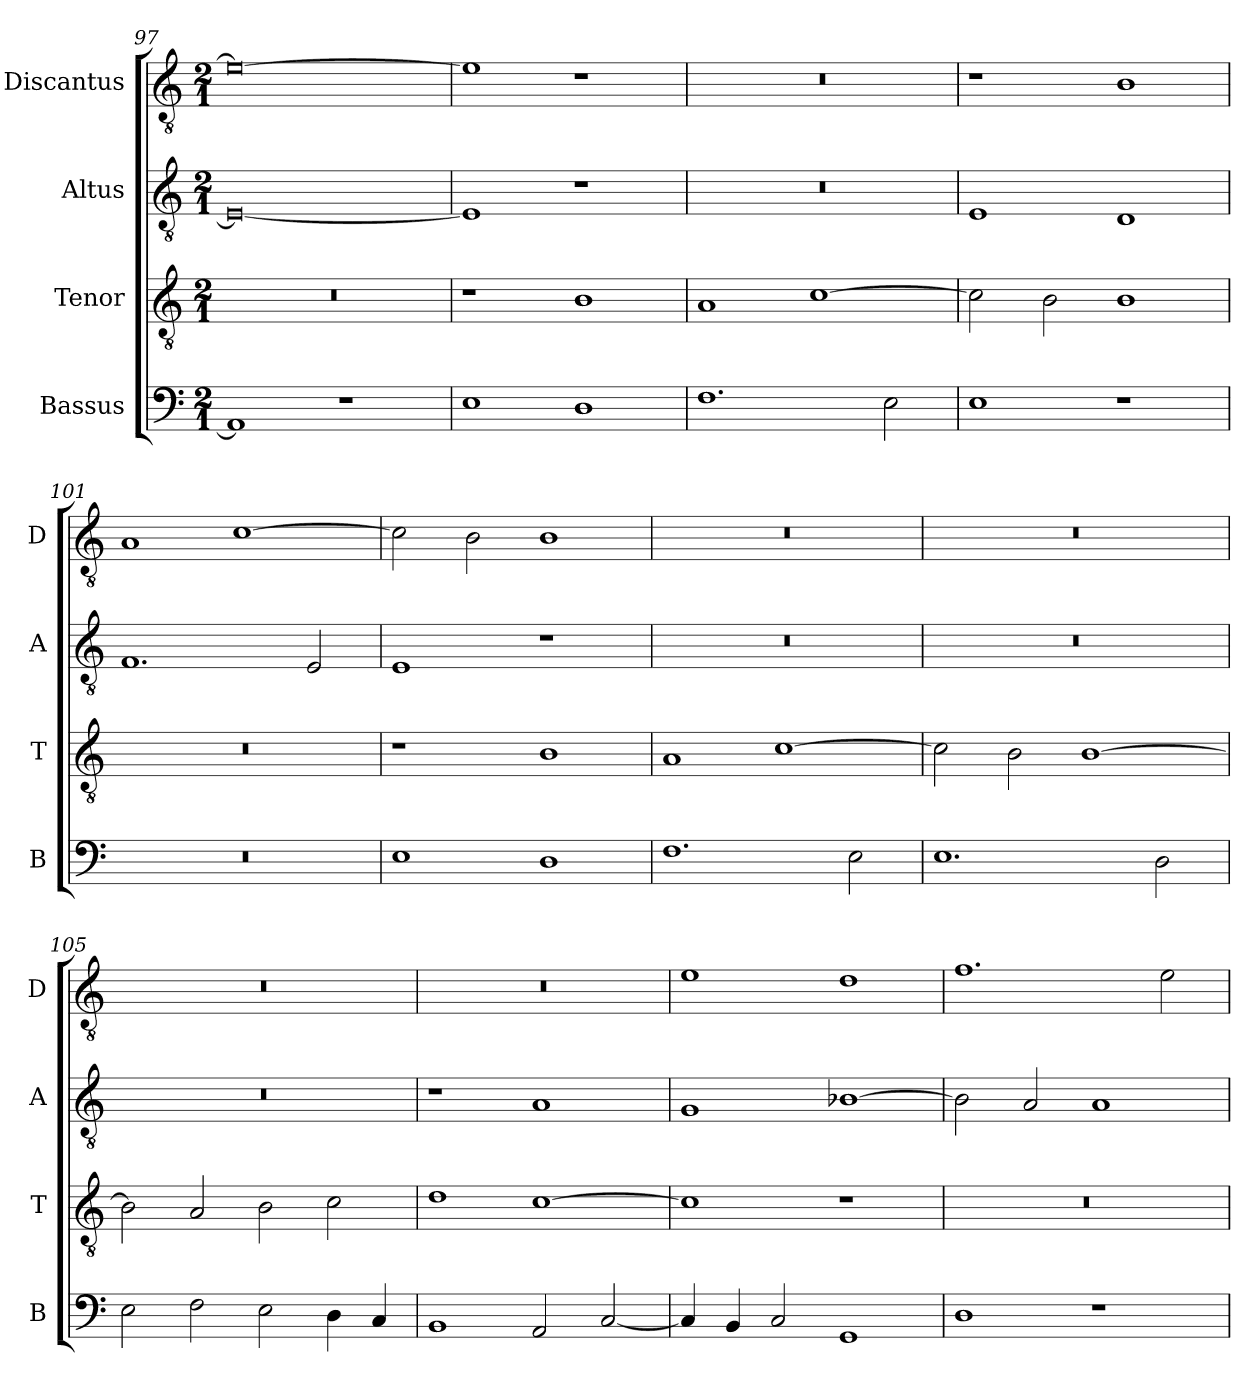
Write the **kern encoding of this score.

**kern	**kern	**kern	**kern
*part4	*part3	*part2	*part1
*staff4	*staff3	*staff2	*staff1
*I"Bassus	*I"Tenor	*I"Altus	*I"Discantus
*I'B	*I'T	*I'A	*I'D
*clefF4	*clefGv2	*clefGv2	*clefGv2
*k[]	*k[]	*k[]	*k[]
*M2/1	*M2/1	*M2/1	*M2/1
=97	=97	=97	=97
1AA]	0r	0E_	0e_
1r	.	.	.
=98	=98	=98	=98
1E	1r	1E]	1e]
1D	1B	1r	1r
=99	=99	=99	=99
1.F	1A	0r	0r
.	[1c	.	.
2E\	.	.	.
=100	=100	=100	=100
1E	2c\]	1E	1r
.	2B\	.	.
1r	1B	1D	1B
=101	=101	=101	=101
0r	0r	1.F	1A
.	.	.	[1c
.	.	2E/	.
=102	=102	=102	=102
1E	1r	1E	2c\]
.	.	.	2B\
1D	1B	1r	1B
=103	=103	=103	=103
1.F	1A	0r	0r
.	[1c	.	.
2E\	.	.	.
=104	=104	=104	=104
1.E	2c\]	0r	0r
.	2B\	.	.
.	[1B	.	.
2D\	.	.	.
=105	=105	=105	=105
2E\	2B\]	0r	0r
2F\	2A/	.	.
2E\	2B\	.	.
4D\	2c\	.	.
4C/	.	.	.
=106	=106	=106	=106
1BB	1d	1r	0r
2AA/	[1c	1A	.
[2C/	.	.	.
=107	=107	=107	=107
4C/]	1c]	1G	1e
4BB/	.	.	.
2C/	.	.	.
1GG	1r	[1B-X	1d
=108	=108	=108	=108
1D	0r	2B-\]	1.f
.	.	2A/	.
1r	.	1A	.
.	.	.	2e\
=	=	=	=
*-	*-	*-	*-
